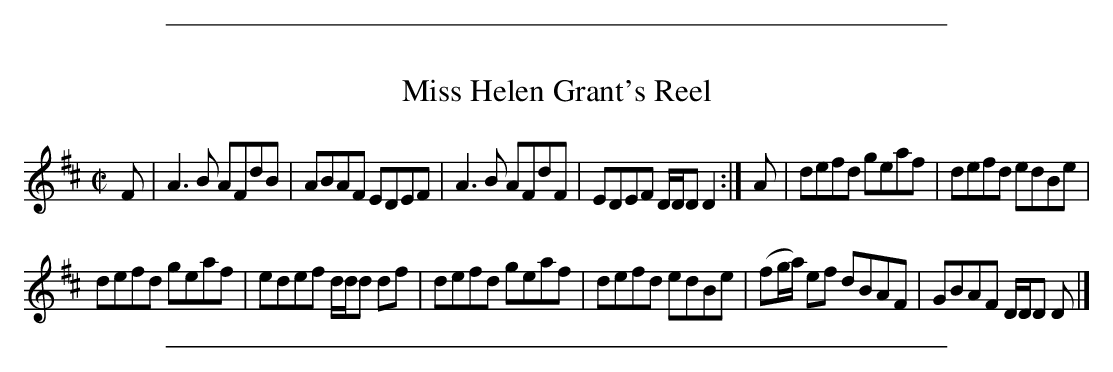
X:1
T: Miss Helen Grant's Reel
M: C|
L: 1/8
K: D
F |\
A3B AFdB | ABAF EDEF | A3B AFdF | EDEF D/D/D D2 :| A | defd geaf | defd edBe |
defd geaf | edef d/d/d df | defd geaf | defd edBe | (fg/a/) ef dBAF | GBAF D/D/D D |]
